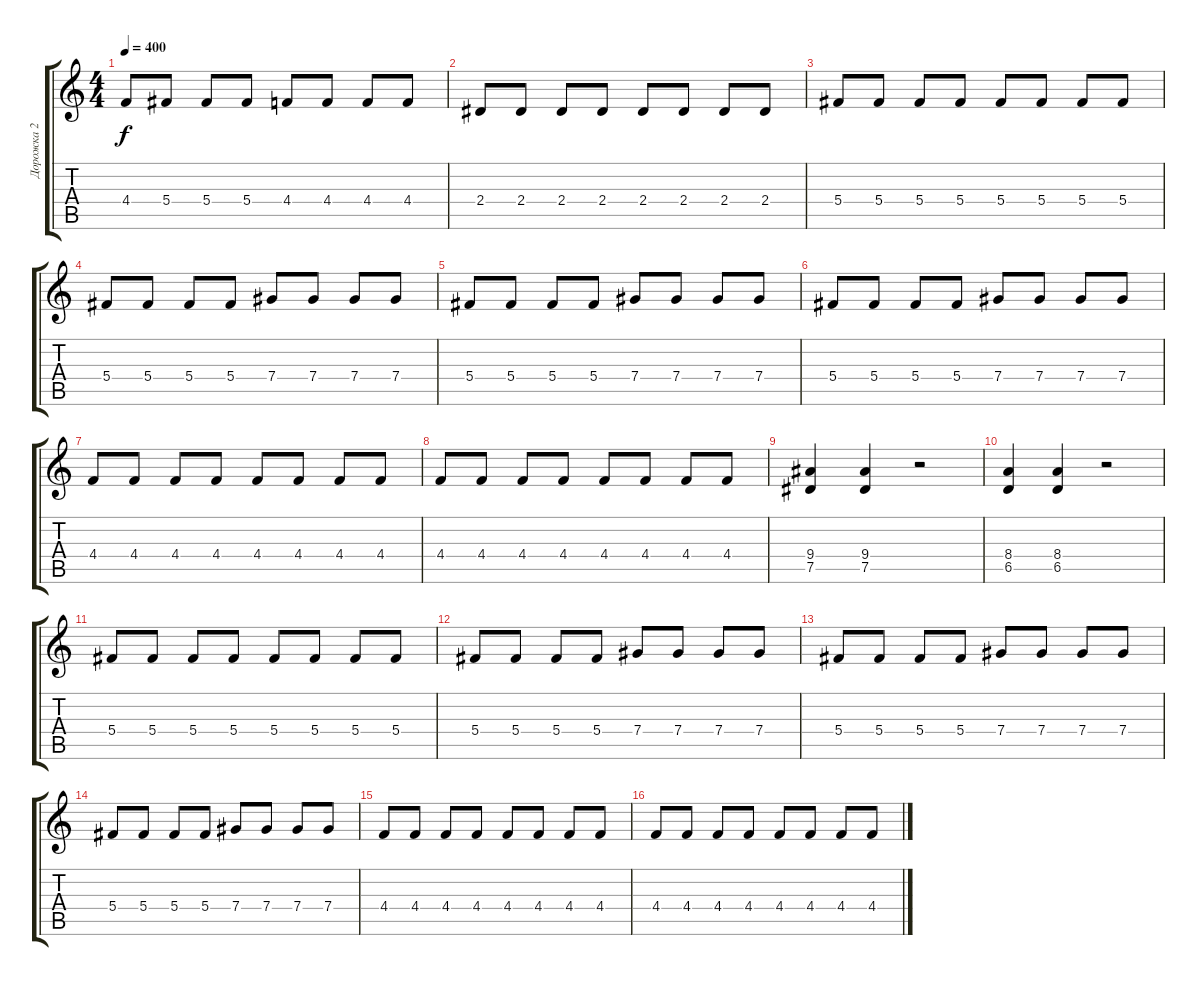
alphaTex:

\track ("Дорожка 2" "Дорожка 2") {instrument overdrivenguitar}
\staff {score tabs}
\tuning (Eb4 Bb3 Gb3 Db3 Ab2 Eb2) {hide}
\ts (4 4)
\tempo 400
\clef g2
\ks c
4.4.8{dy f} 5.4.8 5.4.8 5.4.8 4.4.8 4.4.8 4.4.8 4.4.8 |
2.4.8 2.4.8 2.4.8 2.4.8 2.4.8 2.4.8 2.4.8 2.4.8 |
5.4.8 5.4.8 5.4.8 5.4.8 5.4.8 5.4.8 5.4.8 5.4.8 |
5.4.8 5.4.8 5.4.8 5.4.8 7.4.8 7.4.8 7.4.8 7.4.8 |
5.4.8 5.4.8 5.4.8 5.4.8 7.4.8 7.4.8 7.4.8 7.4.8 |
5.4.8 5.4.8 5.4.8 5.4.8 7.4.8 7.4.8 7.4.8 7.4.8 |
4.4.8 4.4.8 4.4.8 4.4.8 4.4.8 4.4.8 4.4.8 4.4.8 |
4.4.8 4.4.8 4.4.8 4.4.8 4.4.8 4.4.8 4.4.8 4.4.8 |
(9.4 7.5).4 (9.4 7.5).4 r.2 |
(8.4 6.5).4 (8.4 6.5).4 r.2 |
5.4.8 5.4.8 5.4.8 5.4.8 5.4.8 5.4.8 5.4.8 5.4.8 |
5.4.8 5.4.8 5.4.8 5.4.8 7.4.8 7.4.8 7.4.8 7.4.8 |
5.4.8 5.4.8 5.4.8 5.4.8 7.4.8 7.4.8 7.4.8 7.4.8 |
5.4.8 5.4.8 5.4.8 5.4.8 7.4.8 7.4.8 7.4.8 7.4.8 |
4.4.8 4.4.8 4.4.8 4.4.8 4.4.8 4.4.8 4.4.8 4.4.8 |
4.4.8 4.4.8 4.4.8 4.4.8 4.4.8 4.4.8 4.4.8 4.4.8
